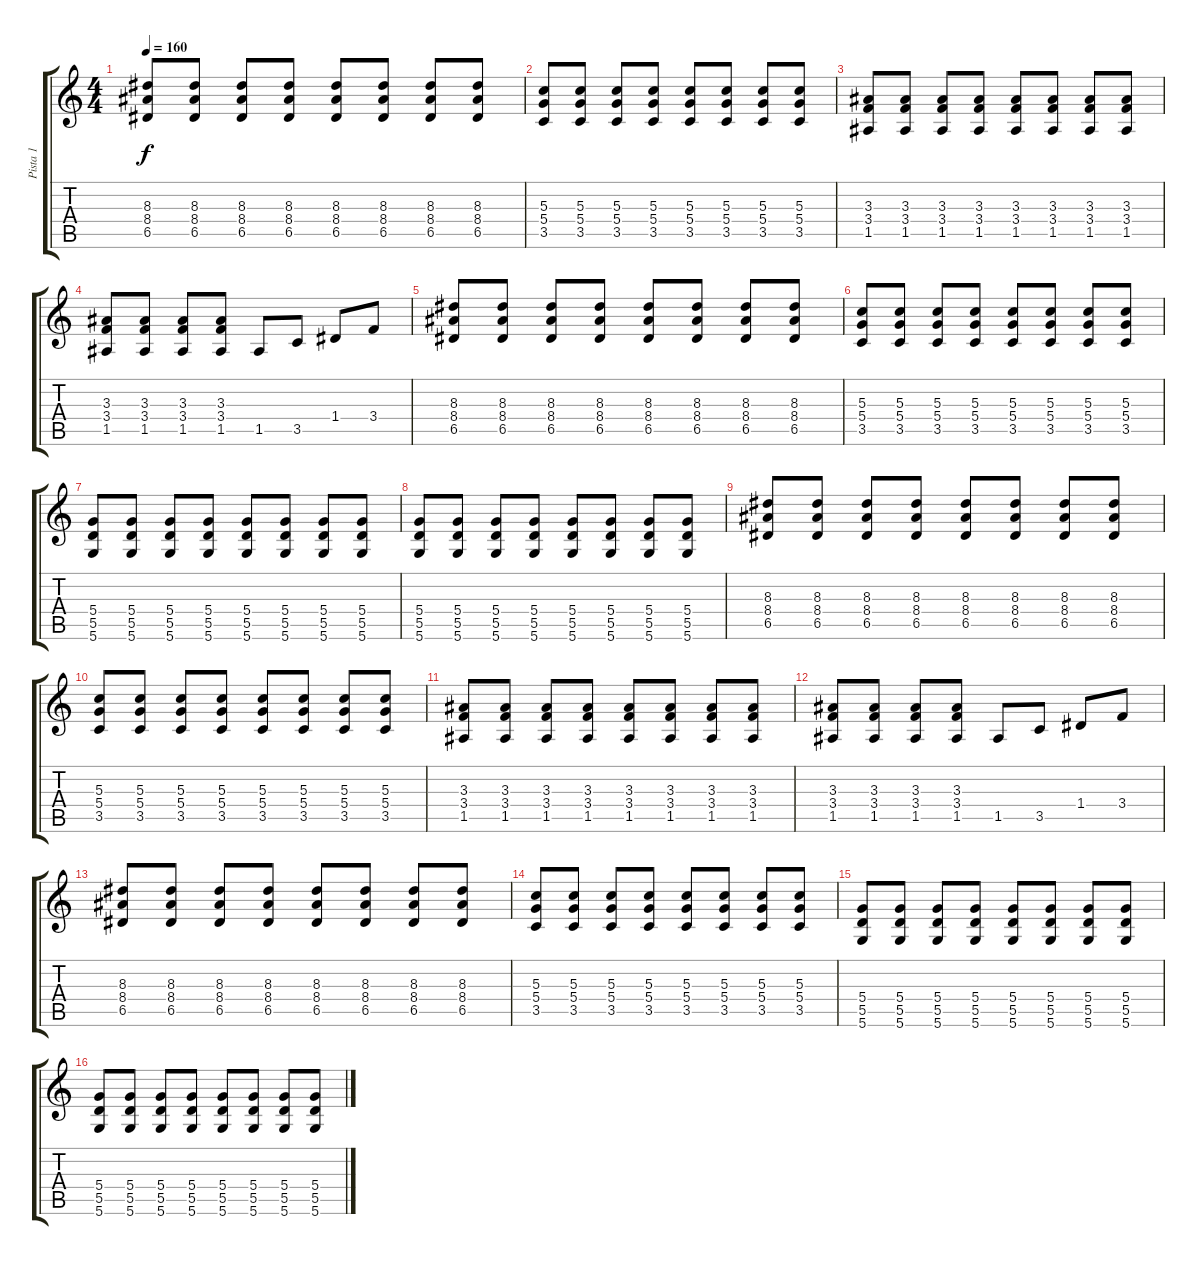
\track ("Pista 1" "Pista 1") {instrument distortionguitar}
\staff {score tabs}
\tuning (E4 B3 G3 D3 A2 D2) {hide}
\ts (4 4)
\tempo 160
\clef g2
\ks c
(8.3 8.4 6.5).8{dy f} (8.3 8.4 6.5).8 (8.3 8.4 6.5).8 (8.3 8.4 6.5).8 (8.3 8.4 6.5).8 (8.3 8.4 6.5).8 (8.3 8.4 6.5).8 (8.3 8.4 6.5).8 |
(5.3 5.4 3.5).8 (5.3 5.4 3.5).8 (5.3 5.4 3.5).8 (5.3 5.4 3.5).8 (5.3 5.4 3.5).8 (5.3 5.4 3.5).8 (5.3 5.4 3.5).8 (5.3 5.4 3.5).8 |
(3.3 3.4 1.5).8 (3.3 3.4 1.5).8 (3.3 3.4 1.5).8 (3.3 3.4 1.5).8 (3.3 3.4 1.5).8 (3.3 3.4 1.5).8 (3.3 3.4 1.5).8 (3.3 3.4 1.5).8 |
(3.3 3.4 1.5).8 (3.3 3.4 1.5).8 (3.3 3.4 1.5).8 (3.3 3.4 1.5).8 1.5.8 3.5.8 1.4.8 3.4.8 |
(8.3 8.4 6.5).8 (8.3 8.4 6.5).8 (8.3 8.4 6.5).8 (8.3 8.4 6.5).8 (8.3 8.4 6.5).8 (8.3 8.4 6.5).8 (8.3 8.4 6.5).8 (8.3 8.4 6.5).8 |
(5.3 5.4 3.5).8 (5.3 5.4 3.5).8 (5.3 5.4 3.5).8 (5.3 5.4 3.5).8 (5.3 5.4 3.5).8 (5.3 5.4 3.5).8 (5.3 5.4 3.5).8 (5.3 5.4 3.5).8 |
(5.4 5.5 5.6).8 (5.4 5.5 5.6).8 (5.4 5.5 5.6).8 (5.4 5.5 5.6).8 (5.4 5.5 5.6).8 (5.4 5.5 5.6).8 (5.4 5.5 5.6).8 (5.4 5.5 5.6).8 |
(5.4 5.5 5.6).8 (5.4 5.5 5.6).8 (5.4 5.5 5.6).8 (5.4 5.5 5.6).8 (5.4 5.5 5.6).8 (5.4 5.5 5.6).8 (5.4 5.5 5.6).8 (5.4 5.5 5.6).8 |
(8.3 8.4 6.5).8 (8.3 8.4 6.5).8 (8.3 8.4 6.5).8 (8.3 8.4 6.5).8 (8.3 8.4 6.5).8 (8.3 8.4 6.5).8 (8.3 8.4 6.5).8 (8.3 8.4 6.5).8 |
(5.3 5.4 3.5).8 (5.3 5.4 3.5).8 (5.3 5.4 3.5).8 (5.3 5.4 3.5).8 (5.3 5.4 3.5).8 (5.3 5.4 3.5).8 (5.3 5.4 3.5).8 (5.3 5.4 3.5).8 |
(3.3 3.4 1.5).8 (3.3 3.4 1.5).8 (3.3 3.4 1.5).8 (3.3 3.4 1.5).8 (3.3 3.4 1.5).8 (3.3 3.4 1.5).8 (3.3 3.4 1.5).8 (3.3 3.4 1.5).8 |
(3.3 3.4 1.5).8 (3.3 3.4 1.5).8 (3.3 3.4 1.5).8 (3.3 3.4 1.5).8 1.5.8 3.5.8 1.4.8 3.4.8 |
(8.3 8.4 6.5).8 (8.3 8.4 6.5).8 (8.3 8.4 6.5).8 (8.3 8.4 6.5).8 (8.3 8.4 6.5).8 (8.3 8.4 6.5).8 (8.3 8.4 6.5).8 (8.3 8.4 6.5).8 |
(5.3 5.4 3.5).8 (5.3 5.4 3.5).8 (5.3 5.4 3.5).8 (5.3 5.4 3.5).8 (5.3 5.4 3.5).8 (5.3 5.4 3.5).8 (5.3 5.4 3.5).8 (5.3 5.4 3.5).8 |
(5.4 5.5 5.6).8 (5.4 5.5 5.6).8 (5.4 5.5 5.6).8 (5.4 5.5 5.6).8 (5.4 5.5 5.6).8 (5.4 5.5 5.6).8 (5.4 5.5 5.6).8 (5.4 5.5 5.6).8 |
(5.4 5.5 5.6).8 (5.4 5.5 5.6).8 (5.4 5.5 5.6).8 (5.4 5.5 5.6).8 (5.4 5.5 5.6).8 (5.4 5.5 5.6).8 (5.4 5.5 5.6).8 (5.4 5.5 5.6).8
